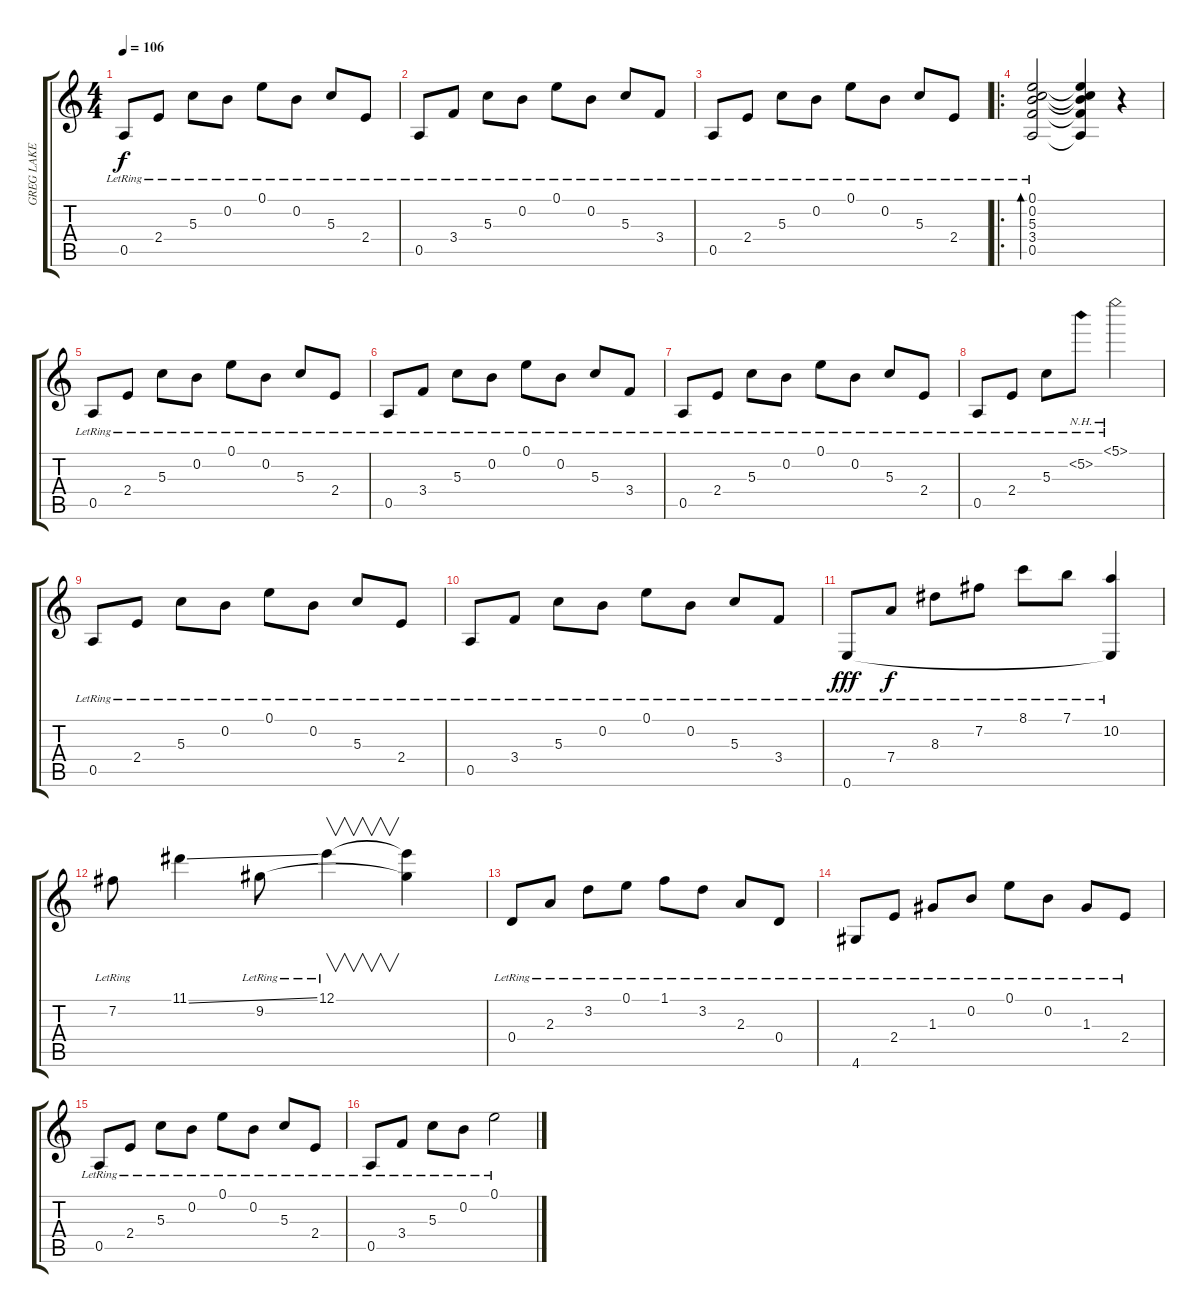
\track ("GREG LAKE" "GREG LAKE") {instrument acousticguitarsteel}
\staff {score tabs}
\tuning (E4 B3 G3 D3 A2 E2) {hide}
\ts (4 4)
\tempo 106
\clef g2
\ks c
0.5{lr}.8{dy f balance 13 instrument acousticguitarsteel} 2.4{lr}.8 5.3{lr}.8 0.2{lr}.8 0.1{lr}.8 0.2{lr}.8 5.3{lr}.8 2.4{lr}.8 |
0.5{lr}.8 3.4{lr}.8 5.3{lr}.8 0.2{lr}.8 0.1{lr}.8 0.2{lr}.8 5.3{lr}.8 3.4{lr}.8 |
0.5{lr}.8 2.4{lr}.8 5.3{lr}.8 0.2{lr}.8 0.1{lr}.8 0.2{lr}.8 5.3{lr}.8 2.4{lr}.8 |
\ro
(0.1{lr} 0.2{lr} 5.3{lr} 3.4{lr} 0.5{lr}).2{bd 480} (0.1{t} 0.2{t} 5.3{t} 3.4{t} 0.5{t}).4 r.4 |
0.5{lr}.8 2.4{lr}.8 5.3{lr}.8 0.2{lr}.8 0.1{lr}.8 0.2{lr}.8 5.3{lr}.8 2.4{lr}.8 |
0.5{lr}.8 3.4{lr}.8 5.3{lr}.8 0.2{lr}.8 0.1{lr}.8 0.2{lr}.8 5.3{lr}.8 3.4{lr}.8 |
0.5{lr}.8 2.4{lr}.8 5.3{lr}.8 0.2{lr}.8 0.1{lr}.8 0.2{lr}.8 5.3{lr}.8 2.4{lr}.8 |
0.5{lr}.8 2.4{lr}.8 5.3{lr}.8 5.2{nh lr}.8 5.1{nh lr}.2 |
0.5{lr}.8 2.4{lr}.8 5.3{lr}.8 0.2{lr}.8 0.1{lr}.8 0.2{lr}.8 5.3{lr}.8 2.4{lr}.8 |
0.5{lr}.8 3.4{lr}.8 5.3{lr}.8 0.2{lr}.8 0.1{lr}.8 0.2{lr}.8 5.3{lr}.8 3.4{lr}.8 |
0.6{lr}.8{dy fff} 7.4{lr}.8{dy f} 8.3{lr}.8 7.2{lr}.8 8.1{lr}.8 7.1{lr}.8 (10.2{lr} 0.6{t}).4 |
7.2{lr}.8 11.1{ss}.4 9.2{lr}.8 12.1{lr}.4{v} (12.1{t} 9.2{t}).4 |
0.4{lr}.8 2.3{lr}.8 3.2{lr}.8 0.1{lr}.8 1.1{lr}.8 3.2{lr}.8 2.3{lr}.8 0.4{lr}.8 |
4.6{lr}.8 2.4{lr}.8 1.3{lr}.8 0.2{lr}.8 0.1{lr}.8 0.2{lr}.8 1.3{lr}.8 2.4{lr}.8 |
0.5{lr}.8 2.4{lr}.8 5.3{lr}.8 0.2{lr}.8 0.1{lr}.8 0.2{lr}.8 5.3{lr}.8 2.4{lr}.8 |
0.5{lr}.8 3.4{lr}.8 5.3{lr}.8 0.2{lr}.8 0.1{lr}.2
